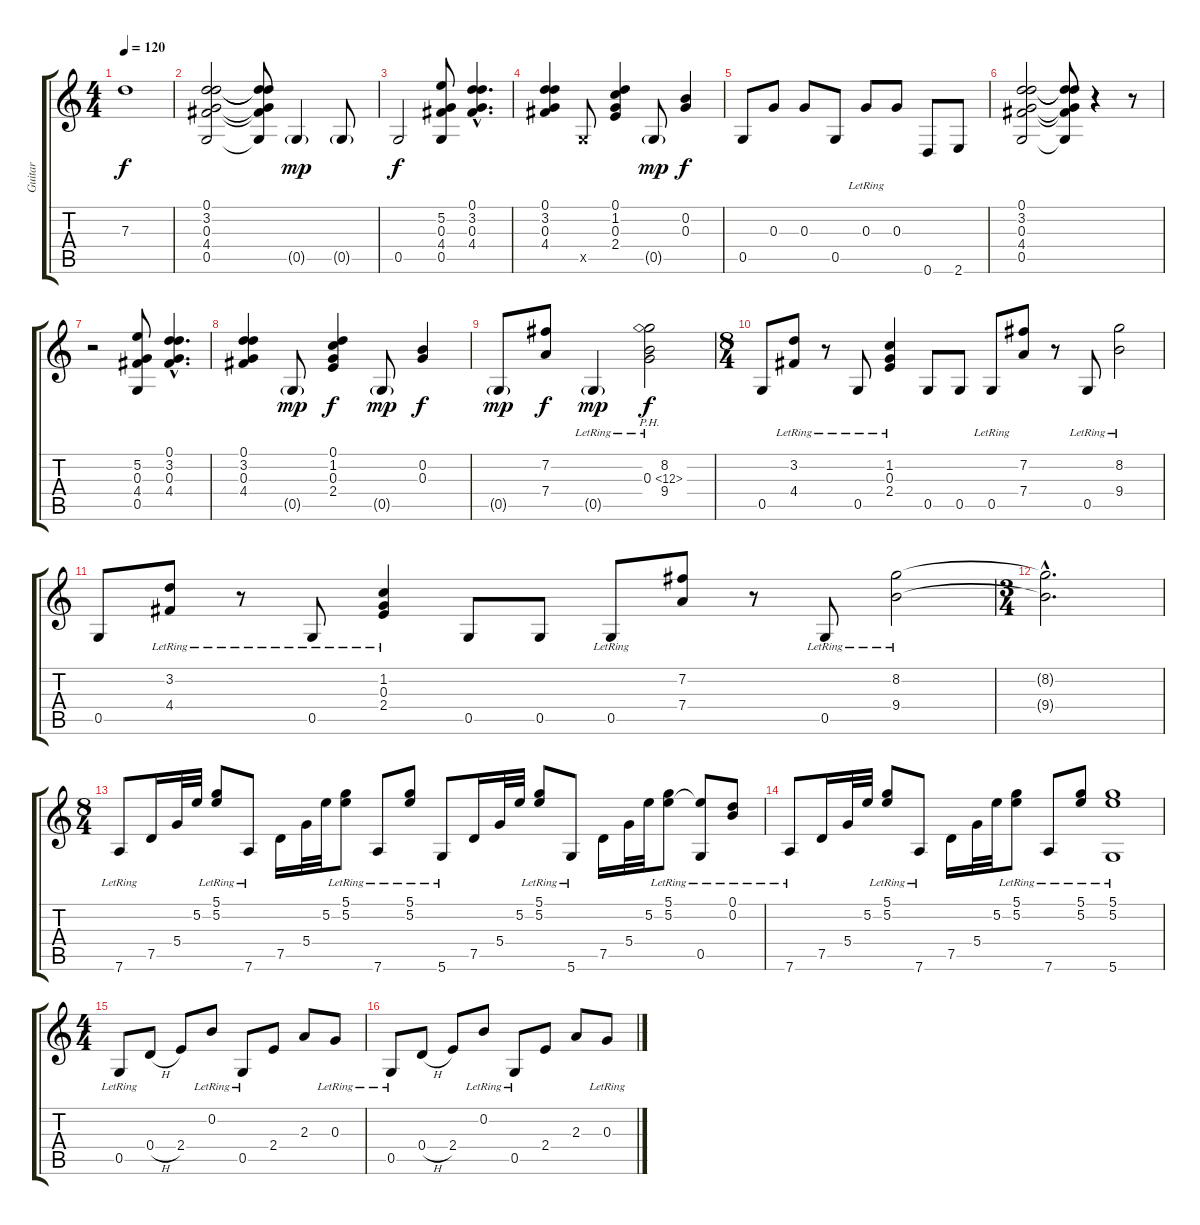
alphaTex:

\track ("Guitar" "Guitar") {instrument electricguitarjazz}
\staff {score tabs}
\tuning (D4 B3 G3 D3 G2 D2) {hide}
\ts (4 4)
\tempo 120
\clef g2
\ks c
7.3{t}.1{dy f} |
(0.1 3.2 0.3 4.4 0.5).2 (0.1{t} 3.2{t} 0.3{t} 4.4{t} 0.5{t}).8 0.5{g}.4{dy mp} 0.5{g}.8 |
0.5.2{dy f} (5.2 0.3 4.4 0.5).8 (0.1{hac} 3.2{hac} 0.3{hac} 4.4{hac}).4{d} |
(0.1 3.2 0.3 4.4).4 0.5{x}.8 (0.1 1.2 0.3 2.4).4 0.5{g}.8{dy mp} (0.2 0.3).4{dy f} |
0.5.8 0.3.8 0.3.8 0.5.8 0.3{lr}.8 0.3.8 0.6.8 2.6.8 |
(0.1 3.2 0.3 4.4 0.5).2 (0.1{t} 3.2{t} 0.3{t} 4.4{t} 0.5{t}).8 r.4 r.8 |
r.2 (5.2 0.3 4.4 0.5).8 (0.1{hac} 3.2{hac} 0.3{hac} 4.4{hac}).4{d} |
(0.1 3.2 0.3 4.4).4 0.5{g}.8{dy mp} (0.1 1.2 0.3 2.4).4{dy f} 0.5{g}.8{dy mp} (0.2 0.3).4{dy f} |
0.5{g}.8{dy mp} (7.2 7.4).8{dy f} 0.5{g lr}.4{dy mp} (8.2 0.3{ph 12 lr} 9.4).2{dy f} |
\ts (8 4)
0.5.8 (3.2{lr} 4.4{lr}).8 r.8 0.5{lr}.8 (1.2{lr} 0.3 2.4{lr}).4 0.5.8 0.5.8 0.5{lr}.8 (7.2 7.4).8 r.8 0.5{lr}.8 (8.2{lr} 9.4{lr}).2 |
0.5.8 (3.2{lr} 4.4{lr}).8 r.8 0.5{lr}.8 (1.2{lr} 0.3 2.4{lr}).4 0.5.8 0.5.8 0.5{lr}.8 (7.2 7.4).8 r.8 0.5{lr}.8 (8.2{lr} 9.4{lr}).2 |
\ts (3 4)
(8.2{hac t} 9.4{hac t}).2{d} |
\ts (8 4)
7.6{lr}.8 7.5.16 5.4.32 5.2.32 (5.1{lr} 5.2{lr}).8 7.6{lr}.8 7.5.16 5.4.32 5.2.32 (5.1{lr} 5.2{lr}).8 7.6{lr}.8 (5.1{lr} 5.2{lr}).8 5.6{lr}.8 7.5.16 5.4.32 5.2.32 (5.1{lr} 5.2{lr}).8 5.6{lr}.8 7.5.16 5.4.32 5.2.32 (5.1{lr} 5.2{lr}).8 (5.2{t} 0.5{lr}).8 (0.1{lr} 0.2{lr}).8 |
7.6{lr}.8 7.5.16 5.4.32 5.2.32 (5.1{lr} 5.2{lr}).8 7.6{lr}.8 7.5.16 5.4.32 5.2.32 (5.1{lr} 5.2{lr}).8 7.6{lr}.8 (5.1{lr} 5.2{lr}).8 (5.1{lr} 5.2{lr} 5.6{lr}).1 |
\ts (4 4)
0.5{lr}.8 0.4{h}.8 2.4.8 0.2{lr}.8 0.5{lr}.8 2.4.8 2.3.8 0.3{lr}.8 |
0.5{lr}.8 0.4{h}.8 2.4.8 0.2{lr}.8 0.5{lr}.8 2.4.8 2.3.8 0.3{lr}.8
